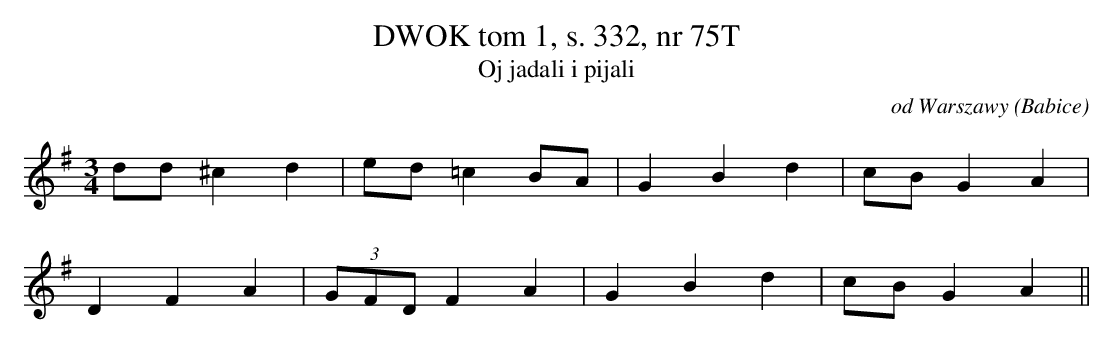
X:1
T: DWOK tom 1, s. 332, nr 75T
T: Oj jadali i pijali
O: od Warszawy (Babice)
M: 3/4
L: 1/8
K: G
dd^c2d2 | ed=c2BA | G2B2d2 | cBG2A2 |
D2F2A2 | (3GFDF2A2 | G2B2d2 | cBG2A2||
